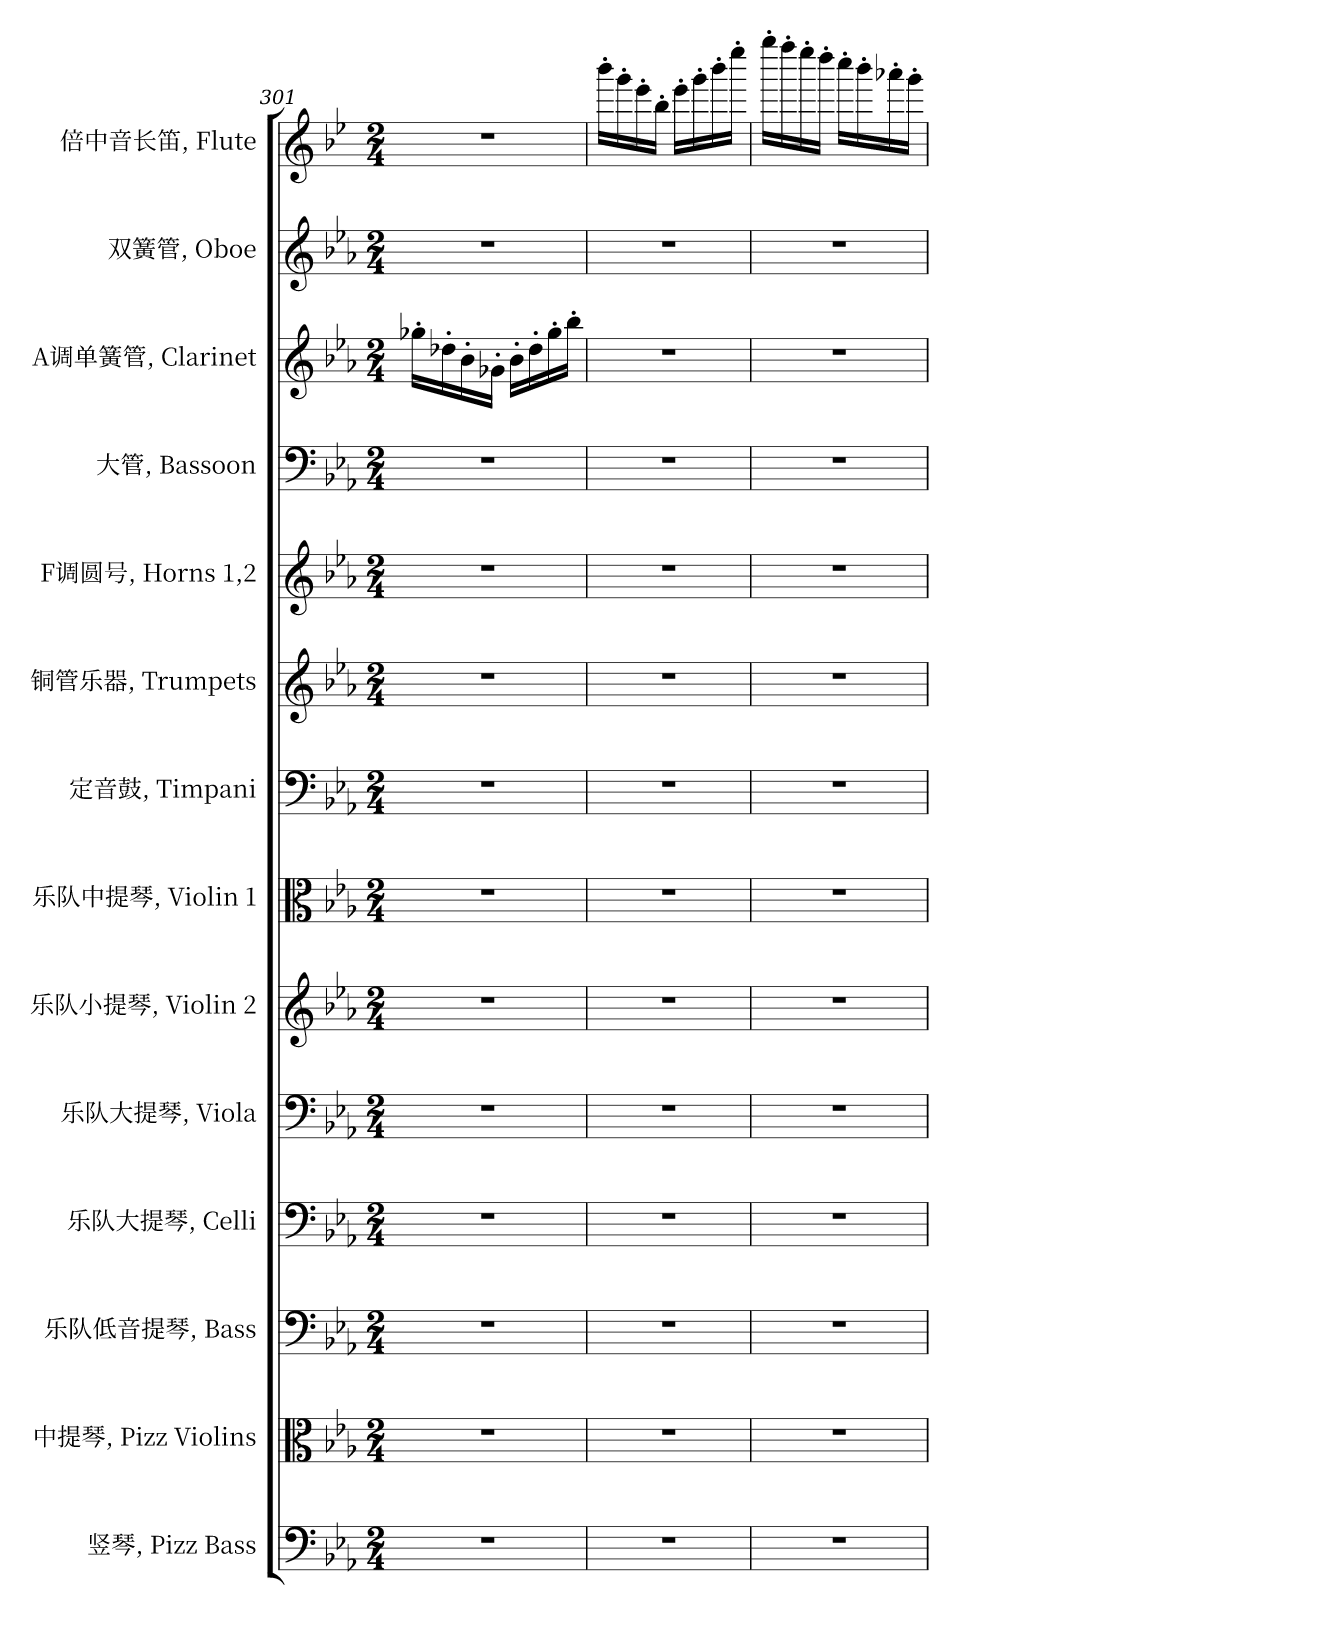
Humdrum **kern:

**kern	**kern	**kern	**kern	**kern	**kern	**kern	**kern	**kern	**kern	**kern	**kern	**kern	**kern
*part14	*part13	*part12	*part11	*part10	*part9	*part8	*part7	*part6	*part5	*part4	*part3	*part2	*part1
*staff14	*staff13	*staff12	*staff11	*staff10	*staff9	*staff8	*staff7	*staff6	*staff5	*staff4	*staff3	*staff2	*staff1
*I"竖琴, Pizz Bass	*I"中提琴, Pizz Violins	*I"乐队低音提琴, Bass	*I"乐队大提琴, Celli	*I"乐队大提琴, Viola	*I"乐队小提琴, Violin 2	*I"乐队中提琴, Violin 1	*I"定音鼓, Timpani	*I"铜管乐器, Trumpets	*I"F调圆号, Horns 1,2	*I"大管, Bassoon	*I"A调单簧管, Clarinet	*I"双簧管, Oboe	*I"倍中音长笛, Flute
*	*	*	*	*	*	*	*I'Timp.	*	*I'F Hn.	*I'Bsn.	*I'A Cl.	*I'Ob.	*
*clefF4	*clefC3	*clefF4	*clefF4	*clefF4	*clefG2	*clefC3	*clefF4	*clefG2	*clefG2	*clefF4	*clefG2	*clefG2	*clefG2
*	*	*ITrd7c12	*	*	*	*	*	*	*ITrd4c7	*	*ITrd2c3	*	*ITrd10c17
*k[b-e-a-]	*k[b-e-a-]	*k[b-e-a-]	*k[b-e-a-]	*k[b-e-a-]	*k[b-e-a-]	*k[b-e-a-]	*k[b-e-a-]	*k[b-e-a-]	*k[b-e-a-d-]	*k[b-e-a-]	*k[]	*k[b-e-a-]	*k[b-e-]
*M2/4	*M2/4	*M2/4	*M2/4	*M2/4	*M2/4	*M2/4	*M2/4	*M2/4	*M2/4	*M2/4	*M2/4	*M2/4	*M2/4
=301	=301	=301	=301	=301	=301	=301	=301	=301	=301	=301	=301	=301	=301
2r	2r	2r	2r	2r	2r	2r	2r	2r	2r	2r	16ee-X'\LL	2r	2r
.	.	.	.	.	.	.	.	.	.	.	16b-X'\	.	.
.	.	.	.	.	.	.	.	.	.	.	16g'\	.	.
.	.	.	.	.	.	.	.	.	.	.	16e-X'\JJ	.	.
.	.	.	.	.	.	.	.	.	.	.	16g'\LL	.	.
.	.	.	.	.	.	.	.	.	.	.	16b-'\	.	.
.	.	.	.	.	.	.	.	.	.	.	16ee-'\	.	.
.	.	.	.	.	.	.	.	.	.	.	16gg'\JJ	.	.
=302	=302	=302	=302	=302	=302	=302	=302	=302	=302	=302	=302	=302	=302
2r	2r	2r	2r	2r	2r	2r	2r	2r	2r	2r	2r	2r	16bb-'\LL
.	.	.	.	.	.	.	.	.	.	.	.	.	16gg'\
.	.	.	.	.	.	.	.	.	.	.	.	.	16ee-'\
.	.	.	.	.	.	.	.	.	.	.	.	.	16b-'\JJ
.	.	.	.	.	.	.	.	.	.	.	.	.	16ee-'\LL
.	.	.	.	.	.	.	.	.	.	.	.	.	16gg'\
.	.	.	.	.	.	.	.	.	.	.	.	.	16bb-'\
.	.	.	.	.	.	.	.	.	.	.	.	.	16eee-'\JJ
!!LO:PB:g=z
=303	=303	=303	=303	=303	=303	=303	=303	=303	=303	=303	=303	=303	=303
2r	2r	2r	2r	2r	2r	2r	2r	2r	2r	2r	2r	2r	16ggg'\LL
.	.	.	.	.	.	.	.	.	.	.	.	.	16fff'\
.	.	.	.	.	.	.	.	.	.	.	.	.	16eee-'\
.	.	.	.	.	.	.	.	.	.	.	.	.	16ddd'\JJ
.	.	.	.	.	.	.	.	.	.	.	.	.	16ccc'\LL
.	.	.	.	.	.	.	.	.	.	.	.	.	16bb-'\
.	.	.	.	.	.	.	.	.	.	.	.	.	16aa-X'\
.	.	.	.	.	.	.	.	.	.	.	.	.	16gg'\JJ
=	=	=	=	=	=	=	=	=	=	=	=	=	=
*-	*-	*-	*-	*-	*-	*-	*-	*-	*-	*-	*-	*-	*-
